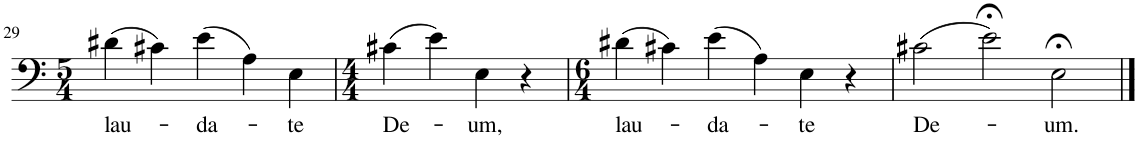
**kern	**text
*part1	*part1
*staff1	*staff1
*I"Baritone	*
*I'Bar.	*
!!LO:PB:g=z
*clefF4	*
*k[]	*
*M5/4	*
=29	=29
!	!LO:LY:b
(4d#X\	lau-
4c#X\)	.
!	!LO:LY:b
(4e\	-da-
4A\)	.
!	!LO:LY:b
4E\	-te
=30	=30
*M4/4	*
!	!LO:LY:b
(4c#X\	De-
4e\)	.
!	!LO:LY:b
4E\	-um,
4r	.
=31	=31
*M6/4	*
!	!LO:LY:b
(4d#X\	lau-
4c#X\)	.
!	!LO:LY:b
(4e\	-da-
4A\)	.
!	!LO:LY:b
4E\	-te
4r	.
=32	=32
!	!LO:LY:b
(2c#X\	De-
2e;<\)	.
!	!LO:LY:b
2E;<\	-um.
==	==
*-	*-
